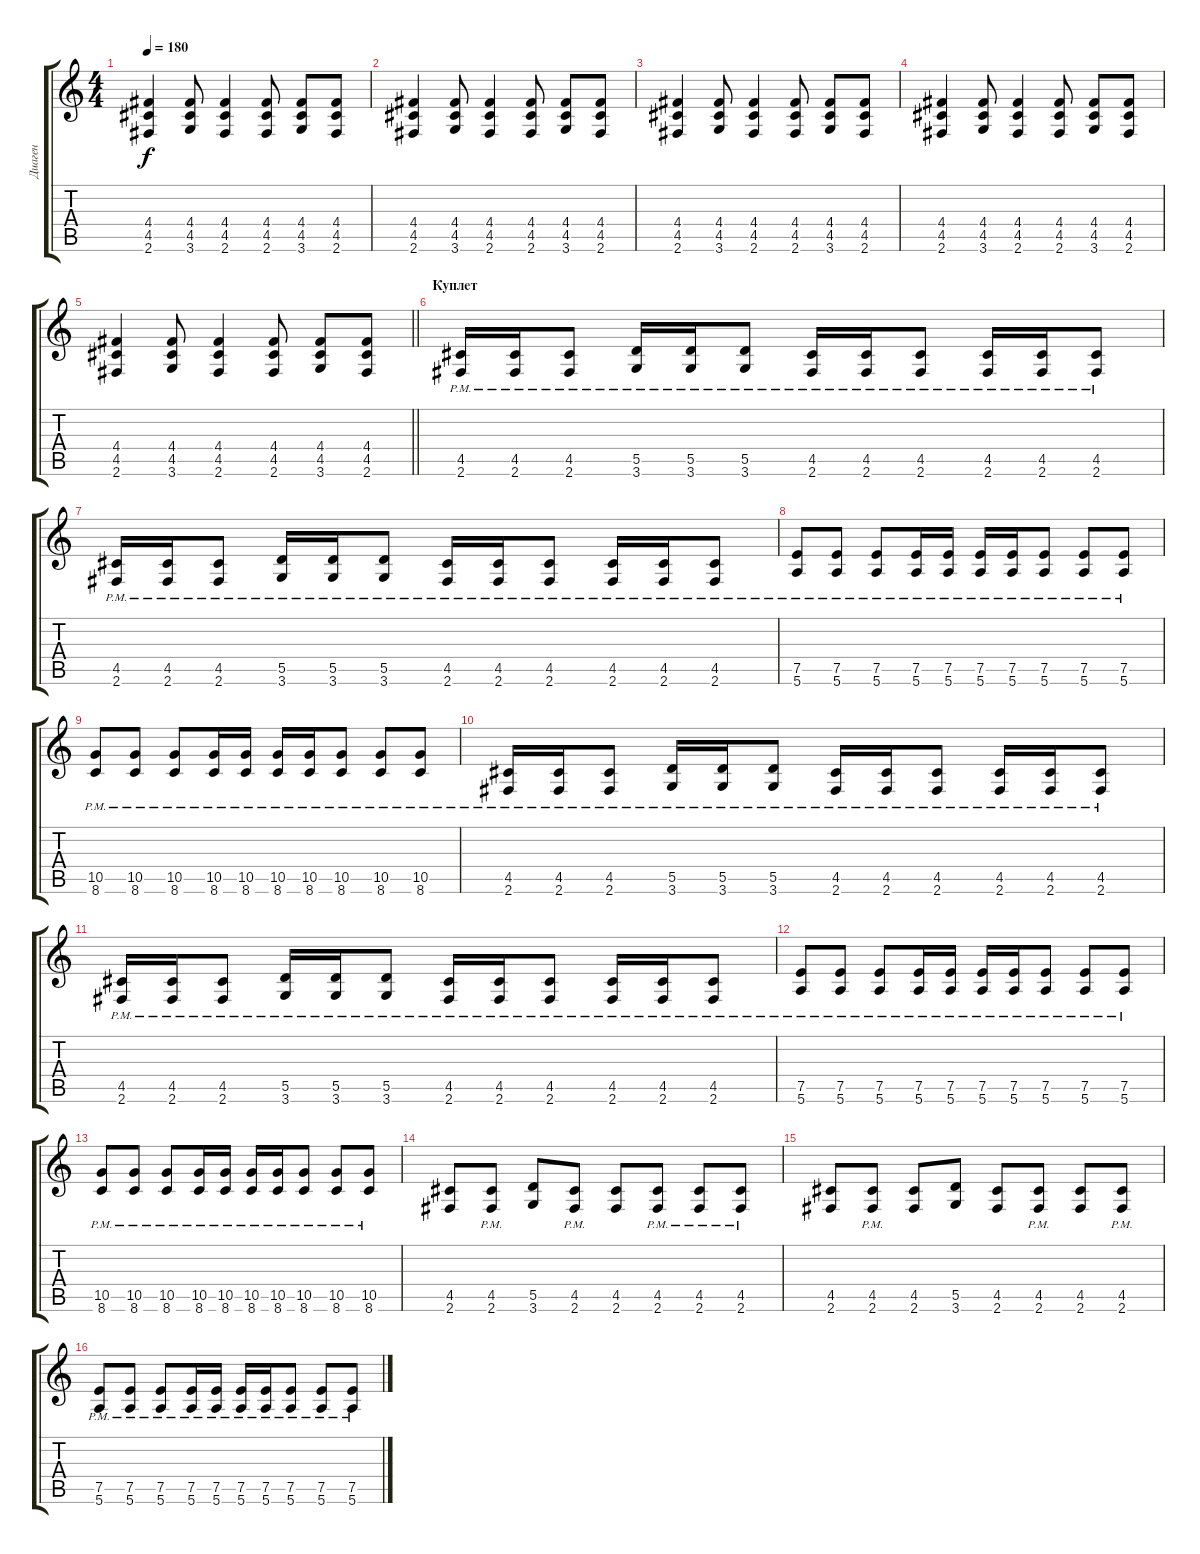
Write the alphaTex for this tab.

\track ("Диаген" "Диаген") {instrument distortionguitar}
\staff {score tabs}
\tuning (E4 B3 G3 D3 A2 E2) {hide}
\ts (4 4)
\tempo 180
\clef g2
\ks c
(4.4 4.5 2.6).4{dy f} (4.4 4.5 3.6).8 (4.4 4.5 2.6).4 (4.4 4.5 2.6).8 (4.4 4.5 3.6).8 (4.4 4.5 2.6).8 |
(4.4 4.5 2.6).4 (4.4 4.5 3.6).8 (4.4 4.5 2.6).4 (4.4 4.5 2.6).8 (4.4 4.5 3.6).8 (4.4 4.5 2.6).8 |
(4.4 4.5 2.6).4 (4.4 4.5 3.6).8 (4.4 4.5 2.6).4 (4.4 4.5 2.6).8 (4.4 4.5 3.6).8 (4.4 4.5 2.6).8 |
(4.4 4.5 2.6).4 (4.4 4.5 3.6).8 (4.4 4.5 2.6).4 (4.4 4.5 2.6).8 (4.4 4.5 3.6).8 (4.4 4.5 2.6).8 |
\barLineRight lightlight
(4.4 4.5 2.6).4 (4.4 4.5 3.6).8 (4.4 4.5 2.6).4 (4.4 4.5 2.6).8 (4.4 4.5 3.6).8 (4.4 4.5 2.6).8 |
\section ("" "Куплет")
(4.5{pm} 2.6{pm}).16 (4.5{pm} 2.6{pm}).16 (4.5{pm} 2.6{pm}).8 (5.5{pm} 3.6{pm}).16 (5.5{pm} 3.6{pm}).16 (5.5{pm} 3.6{pm}).8 (4.5{pm} 2.6{pm}).16 (4.5{pm} 2.6{pm}).16 (4.5{pm} 2.6{pm}).8 (4.5{pm} 2.6{pm}).16 (4.5{pm} 2.6{pm}).16 (4.5{pm} 2.6{pm}).8 |
(4.5{pm} 2.6{pm}).16 (4.5{pm} 2.6{pm}).16 (4.5{pm} 2.6{pm}).8 (5.5{pm} 3.6{pm}).16 (5.5{pm} 3.6{pm}).16 (5.5{pm} 3.6{pm}).8 (4.5{pm} 2.6{pm}).16 (4.5{pm} 2.6{pm}).16 (4.5{pm} 2.6{pm}).8 (4.5{pm} 2.6{pm}).16 (4.5{pm} 2.6{pm}).16 (4.5{pm} 2.6{pm}).8 |
(7.5{pm} 5.6{pm}).8 (7.5{pm} 5.6{pm}).8 (7.5{pm} 5.6{pm}).8 (7.5{pm} 5.6{pm}).16 (7.5{pm} 5.6{pm}).16 (7.5{pm} 5.6{pm}).16 (7.5{pm} 5.6{pm}).16 (7.5{pm} 5.6{pm}).8 (7.5{pm} 5.6{pm}).8 (7.5{pm} 5.6{pm}).8 |
(10.5{pm} 8.6{pm}).8 (10.5{pm} 8.6{pm}).8 (10.5{pm} 8.6{pm}).8 (10.5{pm} 8.6{pm}).16 (10.5{pm} 8.6{pm}).16 (10.5{pm} 8.6{pm}).16 (10.5{pm} 8.6{pm}).16 (10.5{pm} 8.6{pm}).8 (10.5{pm} 8.6{pm}).8 (10.5{pm} 8.6{pm}).8 |
(4.5{pm} 2.6{pm}).16 (4.5{pm} 2.6{pm}).16 (4.5{pm} 2.6{pm}).8 (5.5{pm} 3.6{pm}).16 (5.5{pm} 3.6{pm}).16 (5.5{pm} 3.6{pm}).8 (4.5{pm} 2.6{pm}).16 (4.5{pm} 2.6{pm}).16 (4.5{pm} 2.6{pm}).8 (4.5{pm} 2.6{pm}).16 (4.5{pm} 2.6{pm}).16 (4.5{pm} 2.6{pm}).8 |
(4.5{pm} 2.6{pm}).16 (4.5{pm} 2.6{pm}).16 (4.5{pm} 2.6{pm}).8 (5.5{pm} 3.6{pm}).16 (5.5{pm} 3.6{pm}).16 (5.5{pm} 3.6{pm}).8 (4.5{pm} 2.6{pm}).16 (4.5{pm} 2.6{pm}).16 (4.5{pm} 2.6{pm}).8 (4.5{pm} 2.6{pm}).16 (4.5{pm} 2.6{pm}).16 (4.5{pm} 2.6{pm}).8 |
(7.5{pm} 5.6{pm}).8 (7.5{pm} 5.6{pm}).8 (7.5{pm} 5.6{pm}).8 (7.5{pm} 5.6{pm}).16 (7.5{pm} 5.6{pm}).16 (7.5{pm} 5.6{pm}).16 (7.5{pm} 5.6{pm}).16 (7.5{pm} 5.6{pm}).8 (7.5{pm} 5.6{pm}).8 (7.5{pm} 5.6{pm}).8 |
(10.5{pm} 8.6{pm}).8 (10.5{pm} 8.6{pm}).8 (10.5{pm} 8.6{pm}).8 (10.5{pm} 8.6{pm}).16 (10.5{pm} 8.6{pm}).16 (10.5{pm} 8.6{pm}).16 (10.5{pm} 8.6{pm}).16 (10.5{pm} 8.6{pm}).8 (10.5{pm} 8.6{pm}).8 (10.5{pm} 8.6{pm}).8 |
(4.5 2.6).8 (4.5{pm} 2.6{pm}).8 (5.5 3.6).8 (4.5{pm} 2.6{pm}).8 (4.5 2.6).8 (4.5{pm} 2.6{pm}).8 (4.5{pm} 2.6{pm}).8 (4.5{pm} 2.6{pm}).8 |
(4.5 2.6).8 (4.5{pm} 2.6{pm}).8 (4.5 2.6).8 (5.5 3.6).8 (4.5 2.6).8 (4.5{pm} 2.6{pm}).8 (4.5 2.6).8 (4.5{pm} 2.6{pm}).8 |
(7.5{pm} 5.6{pm}).8 (7.5{pm} 5.6{pm}).8 (7.5{pm} 5.6{pm}).8 (7.5{pm} 5.6{pm}).16 (7.5{pm} 5.6{pm}).16 (7.5{pm} 5.6{pm}).16 (7.5{pm} 5.6{pm}).16 (7.5{pm} 5.6{pm}).8 (7.5{pm} 5.6{pm}).8 (7.5{pm} 5.6{pm}).8
